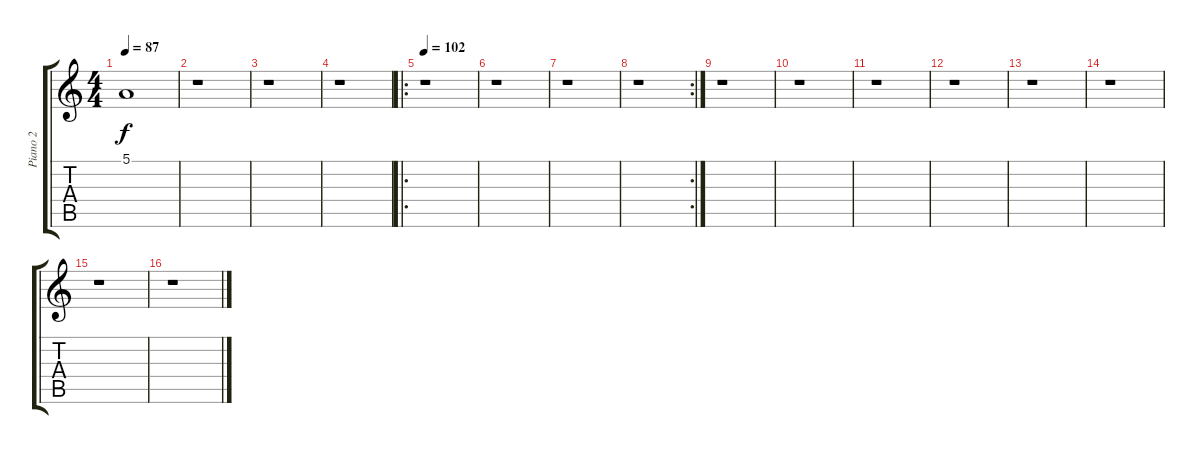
\track ("Piano 2" "Piano 2") {instrument acousticgrandpiano}
\staff {score tabs}
\tuning (E4 B3 G3 D3 A2 E2) {hide}
\ts (4 4)
\tempo 87
\clef g2
\ks c
5.1.1{dy f} |
r.1 |
r.1 |
r.1 |
\ro
\tempo 102
r.1 |
r.1 |
r.1 |
\rc 2
r.1 |
r.1 |
r.1 |
r.1 |
r.1 |
r.1 |
r.1 |
r.1 |
r.1
